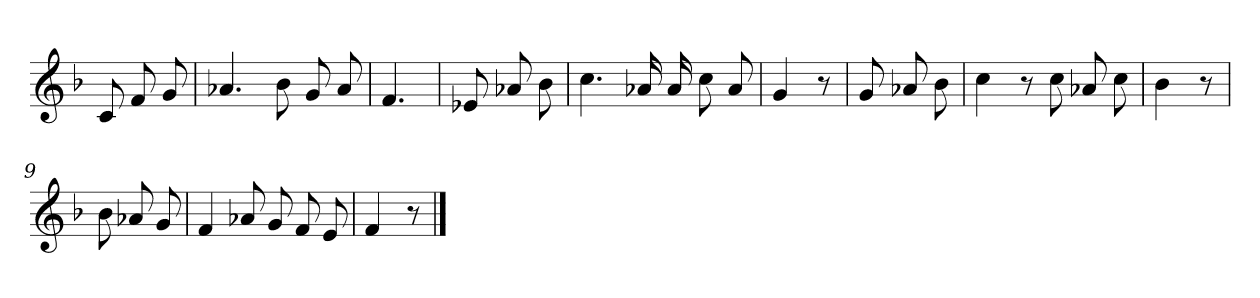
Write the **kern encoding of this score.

**kern
*part1
*staff1
*clefG2
*k[b-]
=
8c
8f
8g
=1
4.a-X
8b-
8g
8a-
=2
4.f
=3
8e-X
8a-X
8b-
=4
4.cc
16a-X
16a-
8cc
8a-
=5
4g
8r
=6
8g
8a-X
8b-
=7
4cc
8r
8cc
8a-X
8cc
=8
4b-
8r
=9
8b-
8a-X
8g
=10
4f
8a-X
8g
8f
8e
=11
4f
8r
==
*-
